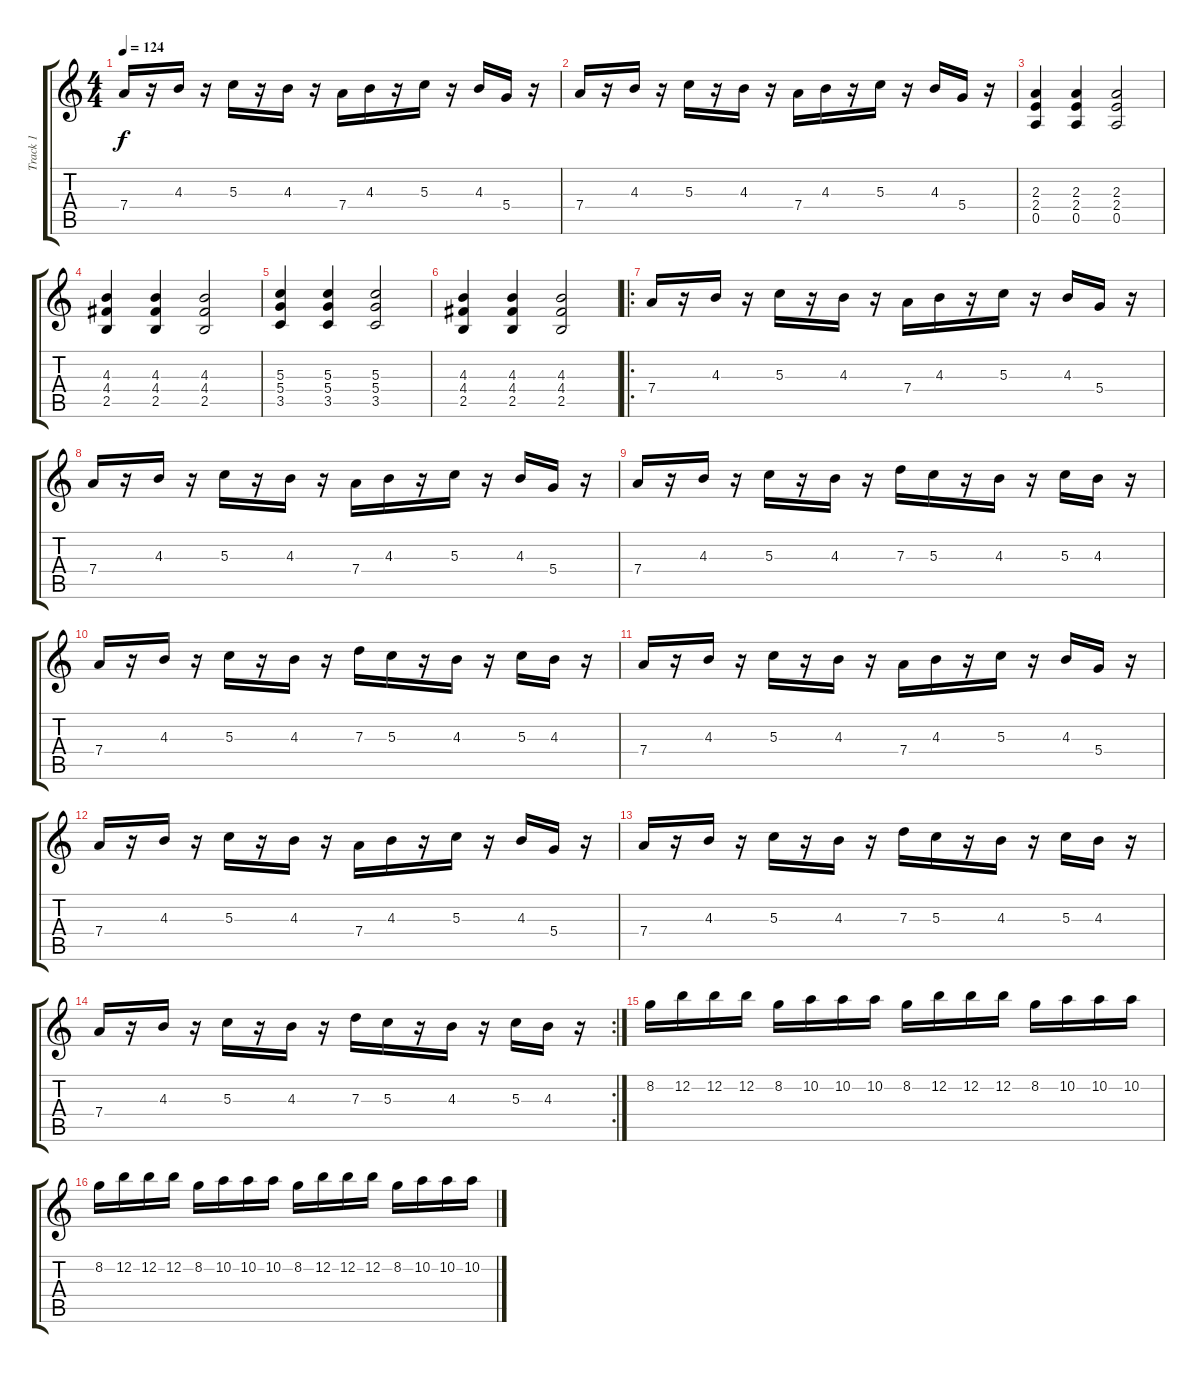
\track ("Track 1" "Track 1") {instrument distortionguitar}
\staff {score tabs}
\tuning (E4 B3 G3 D3 A2 E2) {hide}
\ts (4 4)
\tempo 124
\clef g2
\ks c
7.4.16{dy f} r.16 4.3.16 r.16 5.3.16 r.16 4.3.16 r.16 7.4.16 4.3.16 r.16 5.3.16 r.16 4.3.16 5.4.16 r.16 |
7.4.16 r.16 4.3.16 r.16 5.3.16 r.16 4.3.16 r.16 7.4.16 4.3.16 r.16 5.3.16 r.16 4.3.16 5.4.16 r.16 |
(2.3 2.4 0.5).4 (2.3 2.4 0.5).4 (2.3 2.4 0.5).2 |
(4.3 4.4 2.5).4 (4.3 4.4 2.5).4 (4.3 4.4 2.5).2 |
(5.3 5.4 3.5).4 (5.3 5.4 3.5).4 (5.3 5.4 3.5).2 |
(4.3 4.4 2.5).4 (4.3 4.4 2.5).4 (4.3 4.4 2.5).2 |
\ro
7.4.16 r.16 4.3.16 r.16 5.3.16 r.16 4.3.16 r.16 7.4.16 4.3.16 r.16 5.3.16 r.16 4.3.16 5.4.16 r.16 |
7.4.16 r.16 4.3.16 r.16 5.3.16 r.16 4.3.16 r.16 7.4.16 4.3.16 r.16 5.3.16 r.16 4.3.16 5.4.16 r.16 |
7.4.16 r.16 4.3.16 r.16 5.3.16 r.16 4.3.16 r.16 7.3.16 5.3.16 r.16 4.3.16 r.16 5.3.16 4.3.16 r.16 |
7.4.16 r.16 4.3.16 r.16 5.3.16 r.16 4.3.16 r.16 7.3.16 5.3.16 r.16 4.3.16 r.16 5.3.16 4.3.16 r.16 |
7.4.16 r.16 4.3.16 r.16 5.3.16 r.16 4.3.16 r.16 7.4.16 4.3.16 r.16 5.3.16 r.16 4.3.16 5.4.16 r.16 |
7.4.16 r.16 4.3.16 r.16 5.3.16 r.16 4.3.16 r.16 7.4.16 4.3.16 r.16 5.3.16 r.16 4.3.16 5.4.16 r.16 |
7.4.16 r.16 4.3.16 r.16 5.3.16 r.16 4.3.16 r.16 7.3.16 5.3.16 r.16 4.3.16 r.16 5.3.16 4.3.16 r.16 |
\rc 2
7.4.16 r.16 4.3.16 r.16 5.3.16 r.16 4.3.16 r.16 7.3.16 5.3.16 r.16 4.3.16 r.16 5.3.16 4.3.16 r.16 |
8.2.16 12.2.16 12.2.16 12.2.16 8.2.16 10.2.16 10.2.16 10.2.16 8.2.16 12.2.16 12.2.16 12.2.16 8.2.16 10.2.16 10.2.16 10.2.16 |
8.2.16 12.2.16 12.2.16 12.2.16 8.2.16 10.2.16 10.2.16 10.2.16 8.2.16 12.2.16 12.2.16 12.2.16 8.2.16 10.2.16 10.2.16 10.2.16
